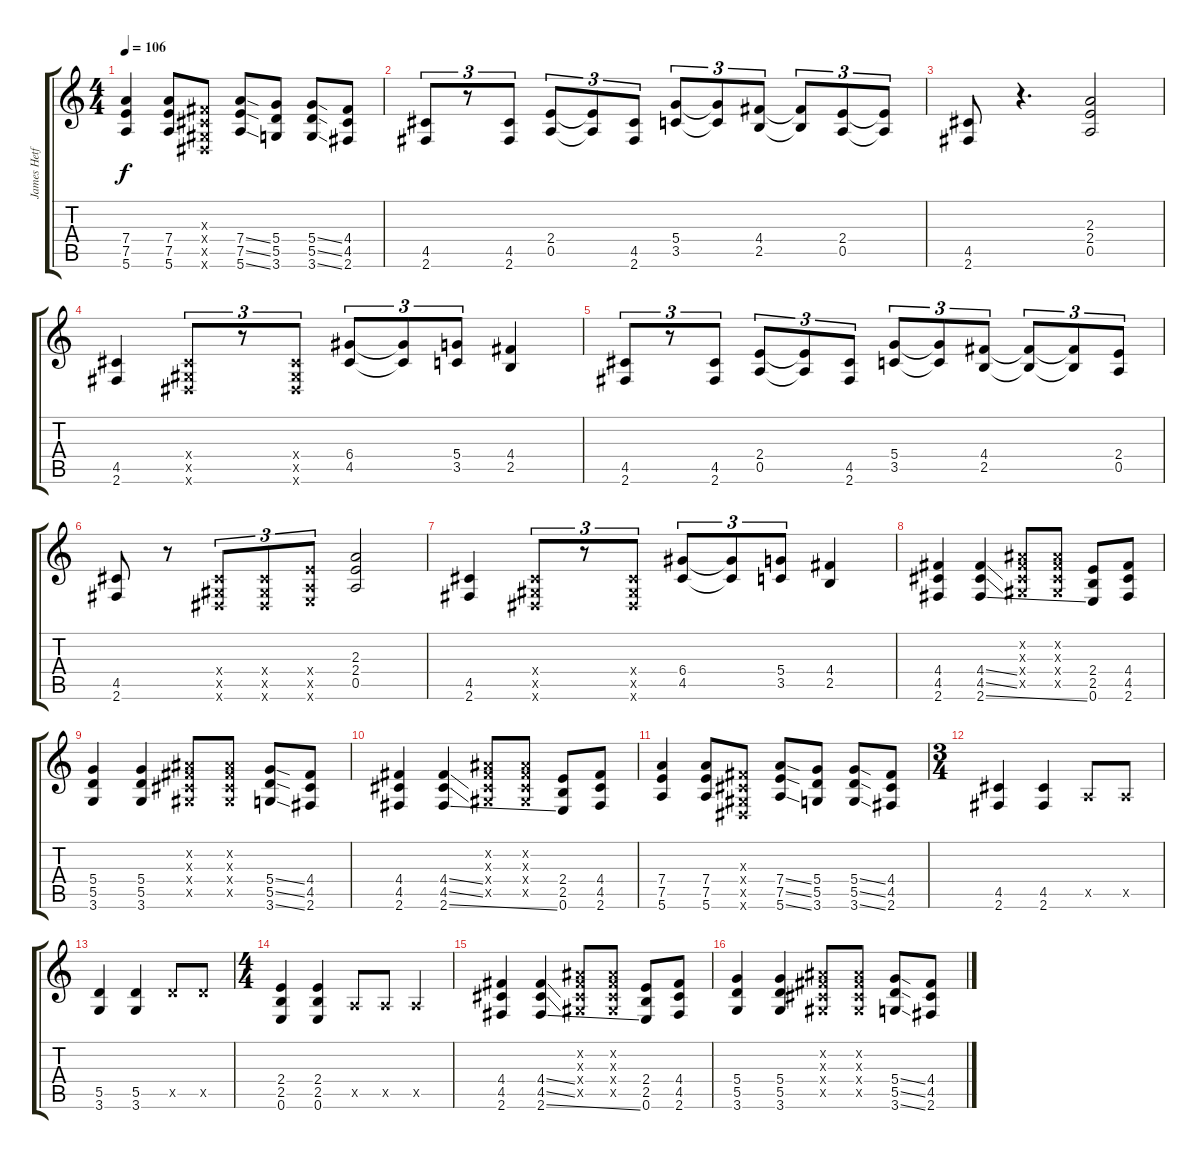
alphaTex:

\track ("James Hetfield Rythm" "James Hetf") {instrument distortionguitar}
\staff {score tabs}
\tuning (E4 B3 G3 D3 A2 E2) {hide}
\ts (4 4)
\tempo 106
\clef g2
\ks c
(7.4 7.5 5.6).4{dy f} (7.4 7.5 5.6).8 (-1.3{x} -1.4{x} -1.5{x} -1.6{x}).8 (7.4{ss} 7.5{ss} 5.6{ss}).8 (5.4 5.5 3.6).8 (5.4{ss} 5.5{ss} 3.6{ss}).8 (4.4 4.5 2.6).8 |
(4.5 2.6).8{tu (3 2)} r.8{tu (3 2)} (4.5 2.6).8{tu (3 2)} (2.4 0.5).8{tu (3 2)} (2.4{t} 0.5{t}).8{tu (3 2)} (4.5 2.6).8{tu (3 2)} (5.4 3.5).8{tu (3 2)} (5.4{t} 3.5{t}).8{tu (3 2)} (4.4 2.5).8{tu (3 2)} (4.4{t} 2.5{t}).8{tu (3 2)} (2.4 0.5).8{tu (3 2)} (2.4{t} 0.5{t}).8{tu (3 2)} |
(4.5 2.6).8 r.4{d} (2.3 2.4 0.5).2 |
(4.5 2.6).4 (-1.4{x} -1.5{x} -1.6{x}).8{tu (3 2)} r.8{tu (3 2)} (-1.4{x} -1.5{x} -1.6{x}).8{tu (3 2)} (6.4 4.5).8{tu (3 2)} (6.4{t} 4.5{t}).8{tu (3 2)} (5.4 3.5).8{tu (3 2)} (4.4 2.5).4 |
(4.5 2.6).8{tu (3 2)} r.8{tu (3 2)} (4.5 2.6).8{tu (3 2)} (2.4 0.5).8{tu (3 2)} (2.4{t} 0.5{t}).8{tu (3 2)} (4.5 2.6).8{tu (3 2)} (5.4 3.5).8{tu (3 2)} (5.4{t} 3.5{t}).8{tu (3 2)} (4.4 2.5).8{tu (3 2)} (4.4{t} 2.5{t}).8{tu (3 2)} (4.4{t} 2.5{t}).8{tu (3 2)} (2.4 0.5).8{tu (3 2)} |
(4.5 2.6).8 r.8 (-1.4{x} -1.5{x} -1.6{x}).8{tu (3 2)} (-1.4{x} -1.5{x} -1.6{x}).8{tu (3 2)} (2.4{x} 0.5{x} 0.6{x}).8{tu (3 2)} (2.3 2.4 0.5).2 |
(4.5 2.6).4 (-1.4{x} -1.5{x} -1.6{x}).8{tu (3 2)} r.8{tu (3 2)} (-1.4{x} -1.5{x} -1.6{x}).8{tu (3 2)} (6.4 4.5).8{tu (3 2)} (6.4{t} 4.5{t}).8{tu (3 2)} (5.4 3.5).8{tu (3 2)} (4.4 2.5).4 |
(4.4 4.5 2.6).4 (4.4{ss} 4.5{ss} 2.6{ss}).4 (-1.2{x} -1.3{x} -1.4{x} -1.5{x}).8 (-1.2{x} -1.3{x} -1.4{x} -1.5{x}).8 (2.4 2.5 0.6).8 (4.4 4.5 2.6).8 |
(5.4 5.5 3.6).4 (5.4 5.5 3.6).4 (-1.2{x} -1.3{x} -1.4{x} -1.5{x}).8 (-1.2{x} -1.3{x} -1.4{x} -1.5{x}).8 (5.4{ss} 5.5{ss} 3.6{ss}).8 (4.4 4.5 2.6).8 |
(4.4 4.5 2.6).4 (4.4{ss} 4.5{ss} 2.6{ss}).4 (-1.2{x} -1.3{x} -1.4{x} -1.5{x}).8 (-1.2{x} -1.3{x} -1.4{x} -1.5{x}).8 (2.4 2.5 0.6).8 (4.4 4.5 2.6).8 |
(7.4 7.5 5.6).4 (7.4 7.5 5.6).8 (-1.3{x} -1.4{x} -1.5{x} -1.6{x}).8 (7.4{ss} 7.5{ss} 5.6{ss}).8 (5.4 5.5 3.6).8 (5.4{ss} 5.5{ss} 3.6{ss}).8 (4.4 4.5 2.6).8 |
\ts (3 4)
(4.5 2.6).4 (4.5 2.6).4 0.5{x}.8 0.5{x}.8 |
(5.5 3.6).4 (5.5 3.6).4 5.5{x}.8 5.5{x}.8 |
\ts (4 4)
(2.4 2.5 0.6).4 (2.4 2.5 0.6).4 0.5{x}.8 0.5{x}.8 0.5{x}.4 |
(4.4 4.5 2.6).4 (4.4{ss} 4.5{ss} 2.6{ss}).4 (-1.2{x} -1.3{x} -1.4{x} -1.5{x}).8 (-1.2{x} -1.3{x} -1.4{x} -1.5{x}).8 (2.4 2.5 0.6).8 (4.4 4.5 2.6).8 |
(5.4 5.5 3.6).4 (5.4 5.5 3.6).4 (-1.2{x} -1.3{x} -1.4{x} -1.5{x}).8 (-1.2{x} -1.3{x} -1.4{x} -1.5{x}).8 (5.4{ss} 5.5{ss} 3.6{ss}).8 (4.4 4.5 2.6).8
